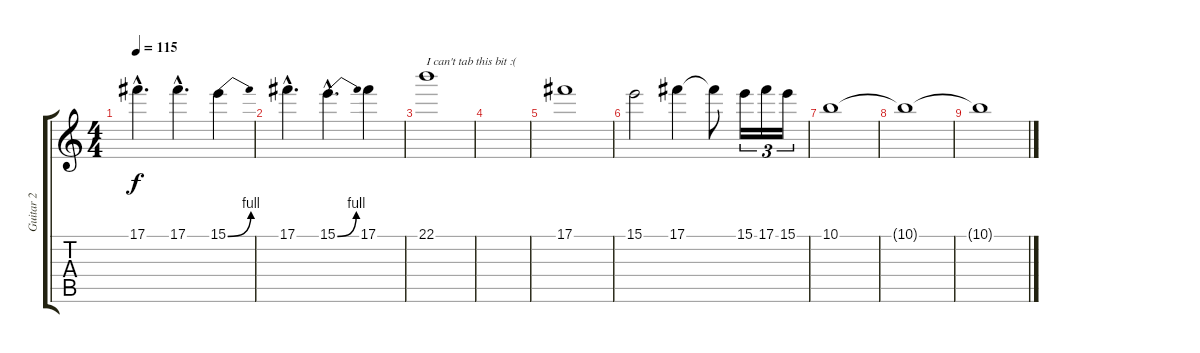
\track ("Guitar 2" "Guitar 2") {instrument distortionguitar}
\staff {score tabs}
\tuning (Db4 Ab3 E3 B2 Gb2 B1) {hide}
\ts (4 4)
\tempo 115
\clef g2
\ks c
17.1{hac}.4{d dy f} 17.1{hac}.4{d} 15.1{be (bend 0 0 60 4)}.4 |
17.1{hac}.4{d} 15.1{be (bend 0 0 60 4) hac}.4{d} 17.1.4 |
22.1.1{txt "I can't tab this bit :("} |
|
17.1.1 |
15.1.2 17.1.4 17.1{t}.8 15.1.16{tu (3 2)} 17.1.16{tu (3 2)} 15.1.16{tu (3 2)} |
10.1.1{volume 0} |
10.1{t}.1 |
10.1{t}.1
